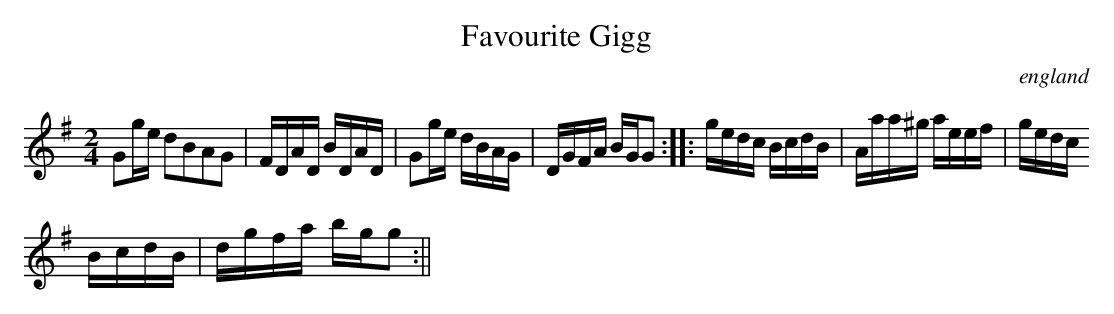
X:1
T:Favourite Gigg
O:england
M:2/4
L:1/16
K:G major
G2ge d2B2A2G2|FDAD BDAD|G2ge dBAG|DGFA BGG2:||:gedc BcdB|Aaa^g aeef|gedc
BcdB|dgfa bgg2:||
